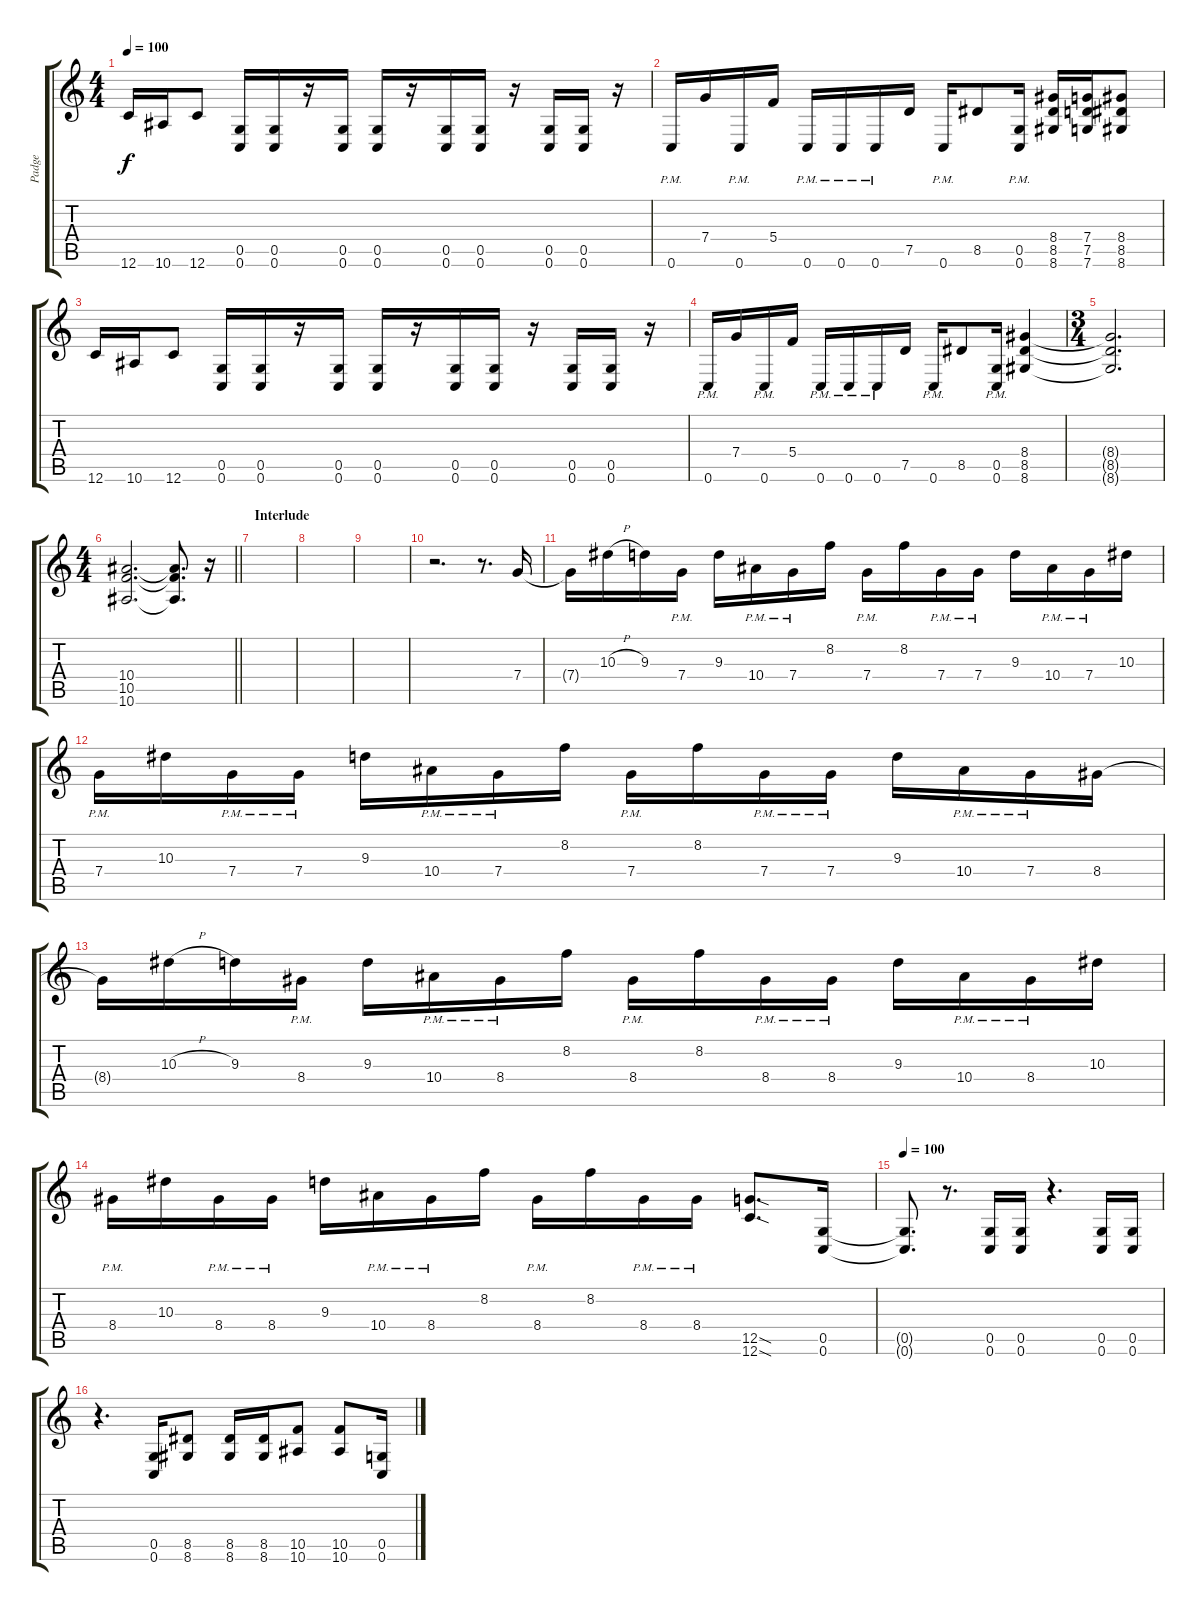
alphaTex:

\track ("Padge" "Padge") {instrument distortionguitar}
\staff {score tabs}
\tuning (D4 A3 F3 C3 G2 C2) {hide}
\ts (4 4)
\tempo 100
\clef g2
\ks c
12.6.16{dy f} 10.6.16 12.6.8 (0.5 0.6).16 (0.5 0.6).16 r.16 (0.5 0.6).16 (0.5 0.6).16 r.16 (0.5 0.6).16 (0.5 0.6).16 r.16 (0.5 0.6).16 (0.5 0.6).16 r.16 |
0.6{pm}.16 7.4.16 0.6{pm}.16 5.4.16 0.6{pm}.16 0.6{pm}.16 0.6{pm}.16 7.5.16 0.6{pm}.16 8.5.8 (0.5{pm} 0.6{pm}).16 (8.4 8.5 8.6).16 (7.4 7.5 7.6).16 (8.4 8.5 8.6).8 |
12.6.16 10.6.16 12.6.8 (0.5 0.6).16 (0.5 0.6).16 r.16 (0.5 0.6).16 (0.5 0.6).16 r.16 (0.5 0.6).16 (0.5 0.6).16 r.16 (0.5 0.6).16 (0.5 0.6).16 r.16 |
0.6{pm}.16 7.4.16 0.6{pm}.16 5.4.16 0.6{pm}.16 0.6{pm}.16 0.6{pm}.16 7.5.16 0.6{pm}.16 8.5.8 (0.5{pm} 0.6{pm}).16 (8.4 8.5 8.6).4 |
\ts (3 4)
(8.4{t} 8.5{t} 8.6{t}).2{d} |
\ts (4 4)
\barLineRight lightlight
(10.4 10.5 10.6).2{d} (10.4{t} 10.5{t} 10.6{t}).8{d} r.16 |
\section ("" "Interlude")
|
|
|
r.2{d} r.8{d} 7.4.16 |
7.4{t}.16 10.3{h}.16 9.3.16 7.4{pm}.16 9.3.16 10.4{pm}.16 7.4{pm}.16 8.2.16 7.4{pm}.16 8.2.16 7.4{pm}.16 7.4{pm}.16 9.3.16 10.4{pm}.16 7.4{pm}.16 10.3.16 |
7.4{pm}.16 10.3.16 7.4{pm}.16 7.4{pm}.16 9.3.16 10.4{pm}.16 7.4{pm}.16 8.2.16 7.4{pm}.16 8.2.16 7.4{pm}.16 7.4{pm}.16 9.3.16 10.4{pm}.16 7.4{pm}.16 8.4.16 |
8.4{t}.16 10.3{h}.16 9.3.16 8.4{pm}.16 9.3.16 10.4{pm}.16 8.4{pm}.16 8.2.16 8.4{pm}.16 8.2.16 8.4{pm}.16 8.4{pm}.16 9.3.16 10.4{pm}.16 8.4{pm}.16 10.3.16 |
8.4{pm}.16 10.3.16 8.4{pm}.16 8.4{pm}.16 9.3.16 10.4{pm}.16 8.4{pm}.16 8.2.16 8.4{pm}.16 8.2.16 8.4{pm}.16 8.4{pm}.16 (12.5{sod} 12.6{sod}).8{d} (0.5 0.6).16 |
\tempo 100
(0.5{t} 0.6{t}).8{d} r.8{d} (0.5 0.6).16 (0.5 0.6).16 r.4{d} (0.5 0.6).16 (0.5 0.6).16 |
r.4{d} (0.5 0.6).16 (8.5 8.6).8 (8.5 8.6).16 (8.5 8.6).16 (10.5 10.6).8 (10.5 10.6).8 (0.5 0.6).16
